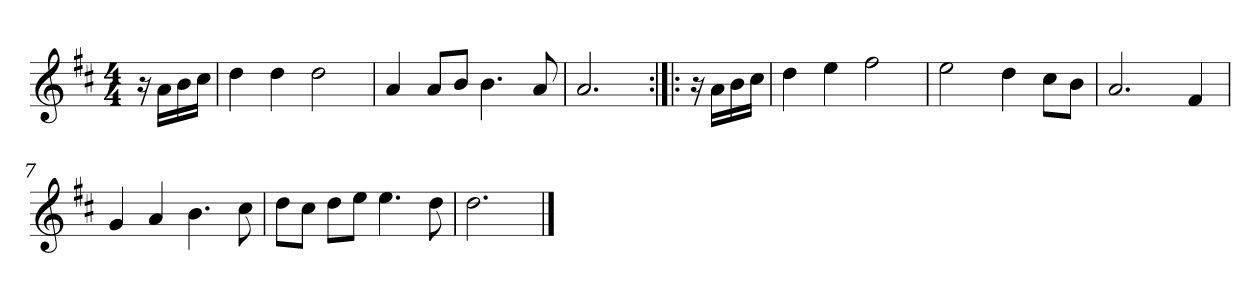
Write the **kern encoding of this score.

**kern
*part1
*staff1
*clefG2
*k[f#c#]
*D:
*M4/4
*MM120
=
16r
16a\LL
16b\
16cc#\JJ
=1
4dd
4dd
2dd
=2
4a
8a/L
8b/J
4.b
8a
=3
2.a
=:|!|:
16r
16a\LL
16b\
16cc#\JJ
=4
4dd
4ee
2ff#
=5
2ee
4dd
8cc#\L
8b\J
=6
2.a
4f#
=7
4g
4a
4.b
8cc#
=8
8dd\L
8cc#\J
8dd\L
8ee\J
4.ee
8dd
=9
2.dd
==
*-
